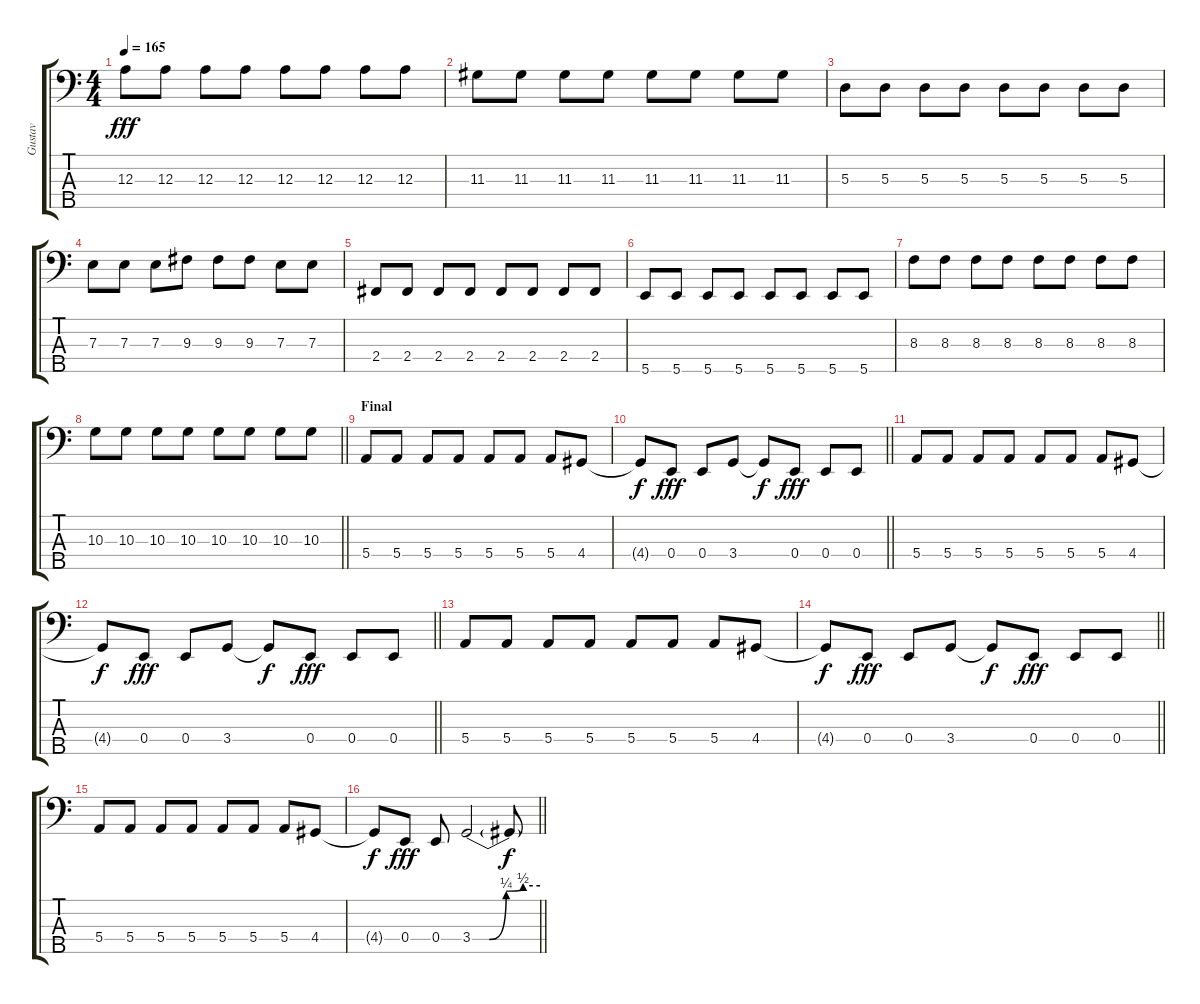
\track ("Gustav" "Gustav") {instrument electricbasspick}
\staff {score tabs}
\tuning (G2 D2 A1 E1 B0) {hide}
\ts (4 4)
\tempo 165
\clef f4
\ks c
12.3.8{dy fff} 12.3.8 12.3.8 12.3.8 12.3.8 12.3.8 12.3.8 12.3.8 |
11.3.8 11.3.8 11.3.8 11.3.8 11.3.8 11.3.8 11.3.8 11.3.8 |
5.3.8 5.3.8 5.3.8 5.3.8 5.3.8 5.3.8 5.3.8 5.3.8 |
7.3.8 7.3.8 7.3.8 9.3.8 9.3.8 9.3.8 7.3.8 7.3.8 |
2.4.8 2.4.8 2.4.8 2.4.8 2.4.8 2.4.8 2.4.8 2.4.8 |
5.5.8 5.5.8 5.5.8 5.5.8 5.5.8 5.5.8 5.5.8 5.5.8 |
8.3.8 8.3.8 8.3.8 8.3.8 8.3.8 8.3.8 8.3.8 8.3.8 |
\barLineRight lightlight
10.3.8 10.3.8 10.3.8 10.3.8 10.3.8 10.3.8 10.3.8 10.3.8 |
\section ("" "Final")
5.4.8 5.4.8 5.4.8 5.4.8 5.4.8 5.4.8 5.4.8 4.4.8 |
\barLineRight lightlight
4.4{t}.8{dy f} 0.4.8{dy fff} 0.4.8 3.4.8 3.4{t}.8{dy f} 0.4.8{dy fff} 0.4.8 0.4.8 |
5.4.8 5.4.8 5.4.8 5.4.8 5.4.8 5.4.8 5.4.8 4.4.8 |
\barLineRight lightlight
4.4{t}.8{dy f} 0.4.8{dy fff} 0.4.8 3.4.8 3.4{t}.8{dy f} 0.4.8{dy fff} 0.4.8 0.4.8 |
5.4.8 5.4.8 5.4.8 5.4.8 5.4.8 5.4.8 5.4.8 4.4.8 |
\barLineRight lightlight
4.4{t}.8{dy f} 0.4.8{dy fff} 0.4.8 3.4.8 3.4{t}.8{dy f} 0.4.8{dy fff} 0.4.8 0.4.8 |
5.4.8 5.4.8 5.4.8 5.4.8 5.4.8 5.4.8 5.4.8 4.4.8 |
\barLineRight lightlight
4.4{t}.8{dy f} 0.4.8{dy fff} 0.4.8 3.4{be (custom 0 0 15 0 30 1 45 2 60 2)}.2 3.4{t}.8{dy f}
